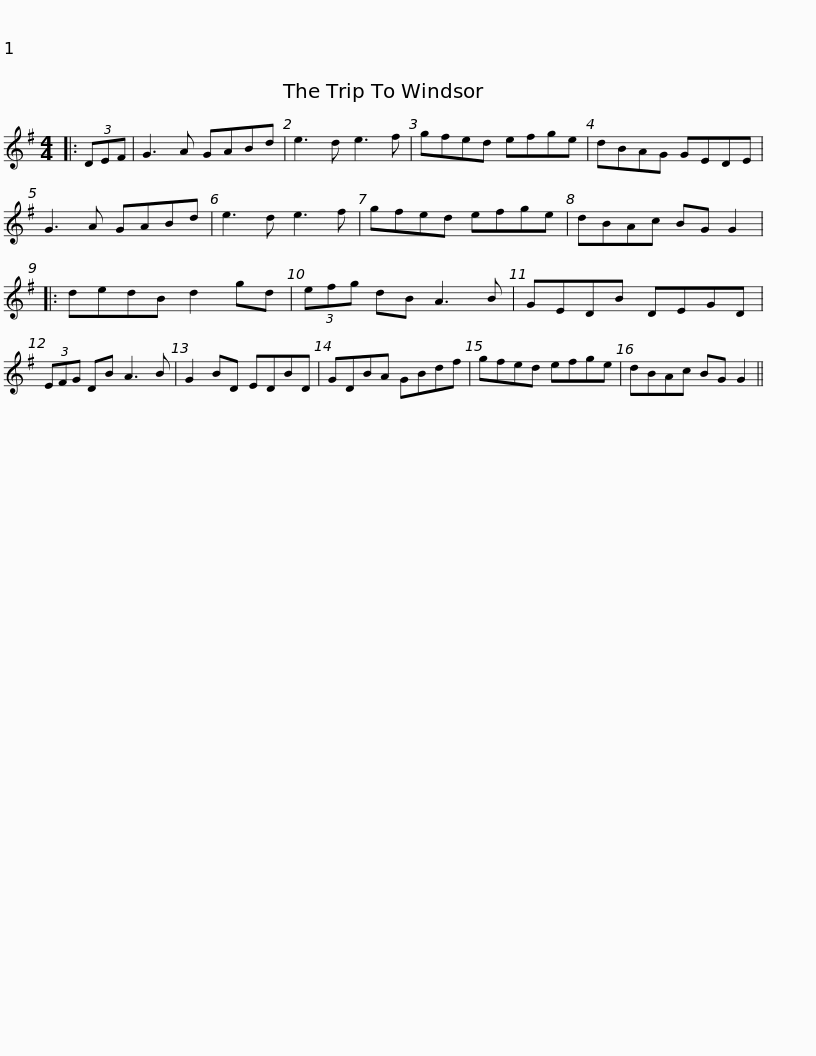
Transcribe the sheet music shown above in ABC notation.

X:1
L:1/8
M:4/4
I:linebreak $
K:G
V:1 treble
V:1
|: (3DEF | G3 A GABd | e3 d e3 f | gfed efge | dBAG GEDE | %5
 G3 A GABd | e3 d e3 f |$ gfed efge | dBAc BG G2 |: dedB d2 gd | %10
 (3efg dB A3 B | GEDB DEGD | (3EFG DB A3 B |$ G2 BD EDBD | GDBA GBdf | %15
 gfed efge | dBAc BG G2 || %17
